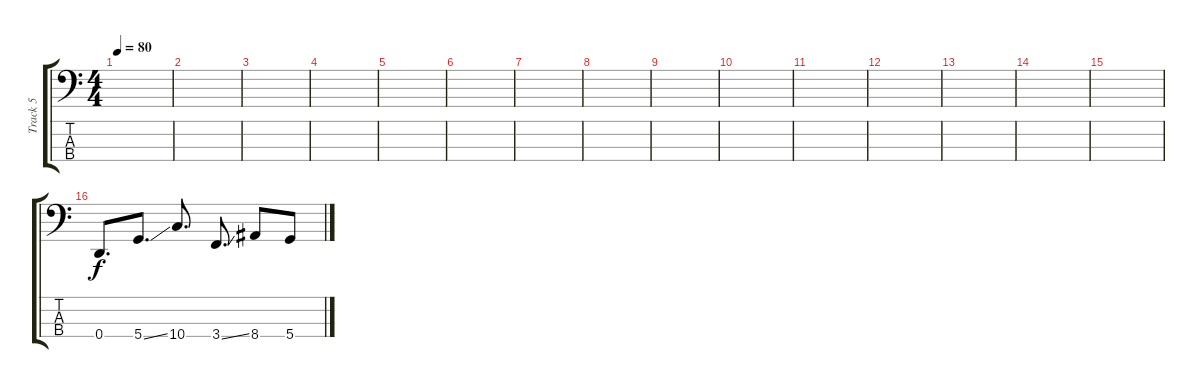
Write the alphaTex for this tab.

\track ("Track 5" "Track 5") {instrument electricbassfinger}
\staff {score tabs}
\tuning (F2 C2 G1 D1) {hide}
\ts (4 4)
\tempo 80
\clef f4
\ks c
|
|
|
|
|
|
|
|
|
|
|
|
|
|
|
0.4.8{d} 5.4{ss}.8{d} 10.4.8{d} 3.4{ss}.8{d} 8.4.8 5.4.8
